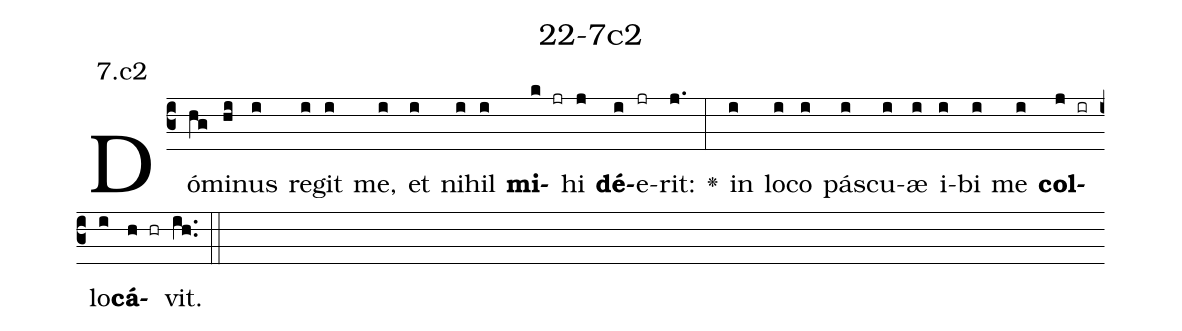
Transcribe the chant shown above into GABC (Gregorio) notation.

name: 22-7c2;
annotation: 7.c2;
%%
(c3)Dó(hg)mi(hi)nus(i) re(i)git(i) me,(i) et(i) ni(i)hil(i) <b>mi</b>(k jr)hi(j) <b>dé</b>(i)e(jr)rit:(j.) <v>\greheightstar</v>(:) in(i) lo(i)co(i) pás(i)cu(i)æ(i) i(i)bi(i) me(i) <b>col</b>(j ir)lo(i)<b>cá</b>(h hr)vit.(ih..) (::)


%E(i) u(i) o(j) u(i) a(h) e.(ih..) (::)
